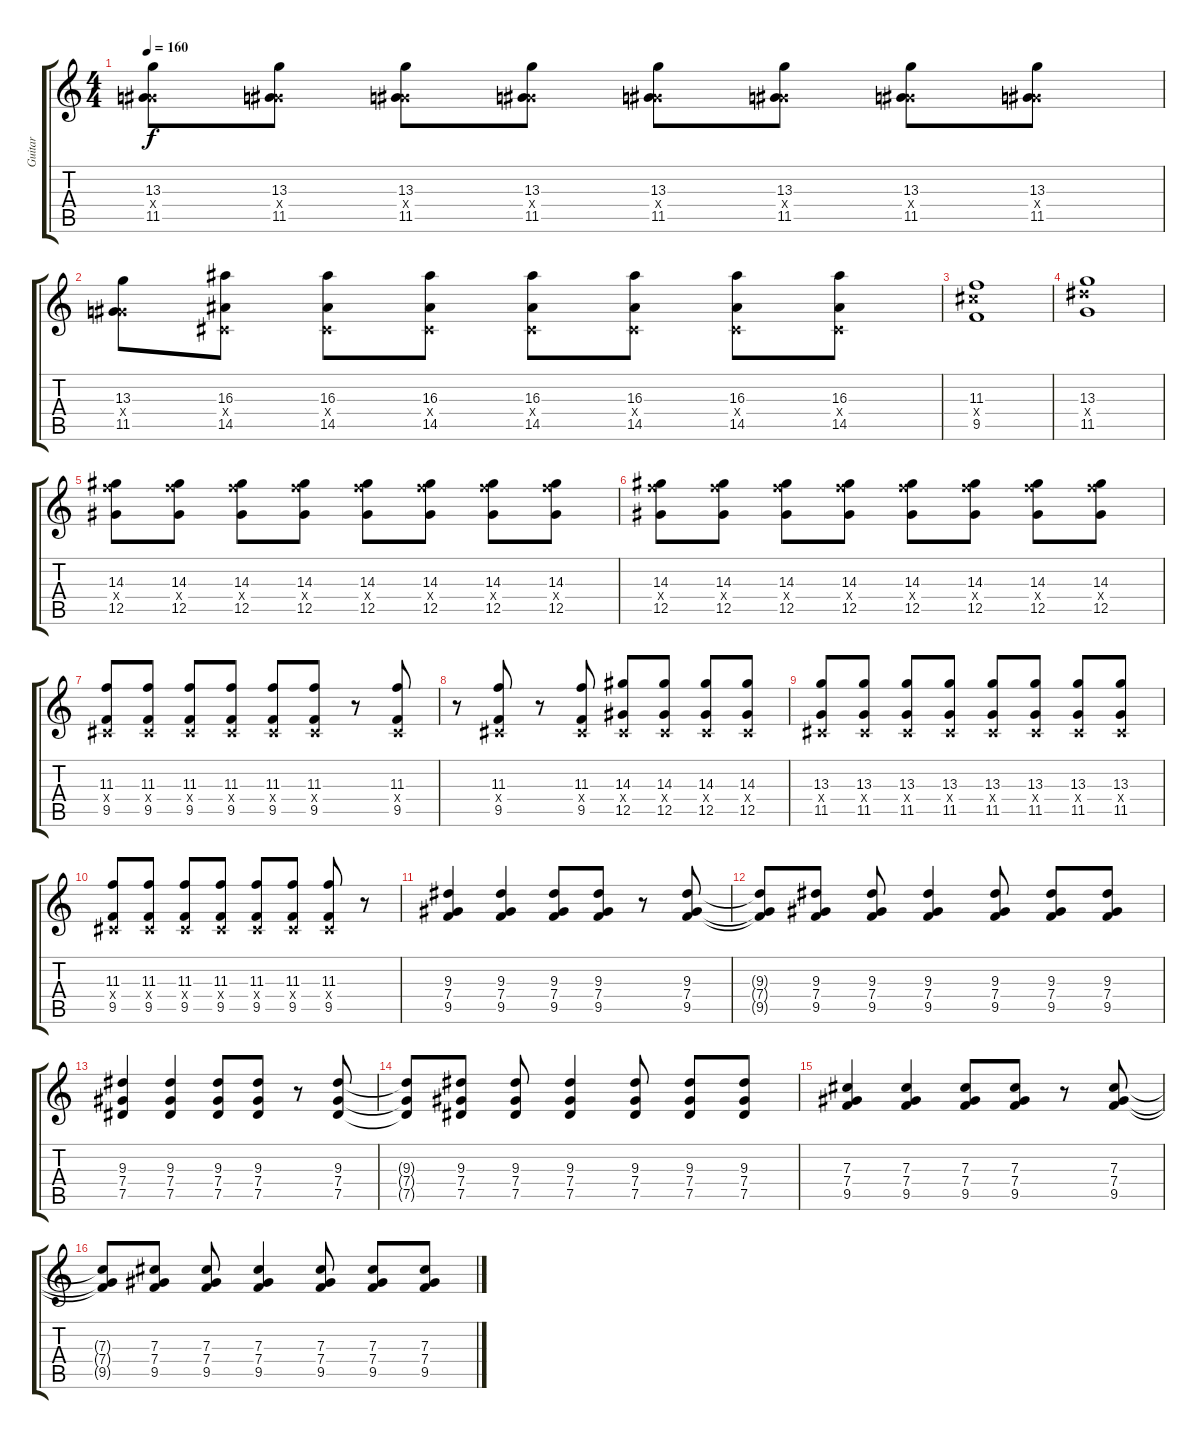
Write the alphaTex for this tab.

\track ("Guitar" "Guitar") {instrument distortionguitar}
\staff {score tabs}
\tuning (Eb4 Bb3 Gb3 Db3 Ab2 Db2) {hide}
\ts (4 4)
\tempo 160
\clef g2
\ks c
(13.3 7.4{x} 11.5).8{dy f} (13.3 7.4{x} 11.5).8 (13.3 7.4{x} 11.5).8 (13.3 7.4{x} 11.5).8 (13.3 7.4{x} 11.5).8 (13.3 7.4{x} 11.5).8 (13.3 7.4{x} 11.5).8 (13.3 7.4{x} 11.5).8 |
(13.3 7.4{x} 11.5).8 (16.3 0.4{x} 14.5).8 (16.3 0.4{x} 14.5).8 (16.3 0.4{x} 14.5).8 (16.3 0.4{x} 14.5).8 (16.3 0.4{x} 14.5).8 (16.3 0.4{x} 14.5).8 (16.3 0.4{x} 14.5).8 |
(11.3 12.4{x} 9.5).1 |
(13.3 14.4{x} 11.5).1 |
(14.3 16.4{x} 12.5).8 (14.3 16.4{x} 12.5).8 (14.3 16.4{x} 12.5).8 (14.3 16.4{x} 12.5).8 (14.3 16.4{x} 12.5).8 (14.3 16.4{x} 12.5).8 (14.3 16.4{x} 12.5).8 (14.3 16.4{x} 12.5).8 |
(14.3 16.4{x} 12.5).8 (14.3 16.4{x} 12.5).8 (14.3 16.4{x} 12.5).8 (14.3 16.4{x} 12.5).8 (14.3 16.4{x} 12.5).8 (14.3 16.4{x} 12.5).8 (14.3 16.4{x} 12.5).8 (14.3 16.4{x} 12.5).8 |
(11.3 0.4{x} 9.5).8 (11.3 0.4{x} 9.5).8 (11.3 0.4{x} 9.5).8 (11.3 0.4{x} 9.5).8 (11.3 0.4{x} 9.5).8 (11.3 0.4{x} 9.5).8 r.8 (11.3 0.4{x} 9.5).8 |
r.8 (11.3 0.4{x} 9.5).8 r.8 (11.3 0.4{x} 9.5).8 (14.3 0.4{x} 12.5).8 (14.3 0.4{x} 12.5).8 (14.3 0.4{x} 12.5).8 (14.3 0.4{x} 12.5).8 |
(13.3 0.4{x} 11.5).8 (13.3 0.4{x} 11.5).8 (13.3 0.4{x} 11.5).8 (13.3 0.4{x} 11.5).8 (13.3 0.4{x} 11.5).8 (13.3 0.4{x} 11.5).8 (13.3 0.4{x} 11.5).8 (13.3 0.4{x} 11.5).8 |
(11.3 0.4{x} 9.5).8 (11.3 0.4{x} 9.5).8 (11.3 0.4{x} 9.5).8 (11.3 0.4{x} 9.5).8 (11.3 0.4{x} 9.5).8 (11.3 0.4{x} 9.5).8 (11.3 0.4{x} 9.5).8 r.8 |
(9.3 7.4 9.5).4{volume 9} (9.3 7.4 9.5).4 (9.3 7.4 9.5).8 (9.3 7.4 9.5).8 r.8 (9.3 7.4 9.5).8 |
(9.3{t} 7.4{t} 9.5{t}).8 (9.3 7.4 9.5).8 (9.3 7.4 9.5).8 (9.3 7.4 9.5).4 (9.3 7.4 9.5).8 (9.3 7.4 9.5).8 (9.3 7.4 9.5).8 |
(9.3 7.4 7.5).4 (9.3 7.4 7.5).4 (9.3 7.4 7.5).8 (9.3 7.4 7.5).8 r.8 (9.3 7.4 7.5).8 |
(9.3{t} 7.4{t} 7.5{t}).8 (9.3 7.4 7.5).8 (9.3 7.4 7.5).8 (9.3 7.4 7.5).4 (9.3 7.4 7.5).8 (9.3 7.4 7.5).8 (9.3 7.4 7.5).8 |
(7.3 7.4 9.5).4 (7.3 7.4 9.5).4 (7.3 7.4 9.5).8 (7.3 7.4 9.5).8 r.8 (7.3 7.4 9.5).8 |
(7.3{t} 7.4{t} 9.5{t}).8 (7.3 7.4 9.5).8 (7.3 7.4 9.5).8 (7.3 7.4 9.5).4 (7.3 7.4 9.5).8 (7.3 7.4 9.5).8 (7.3 7.4 9.5).8
